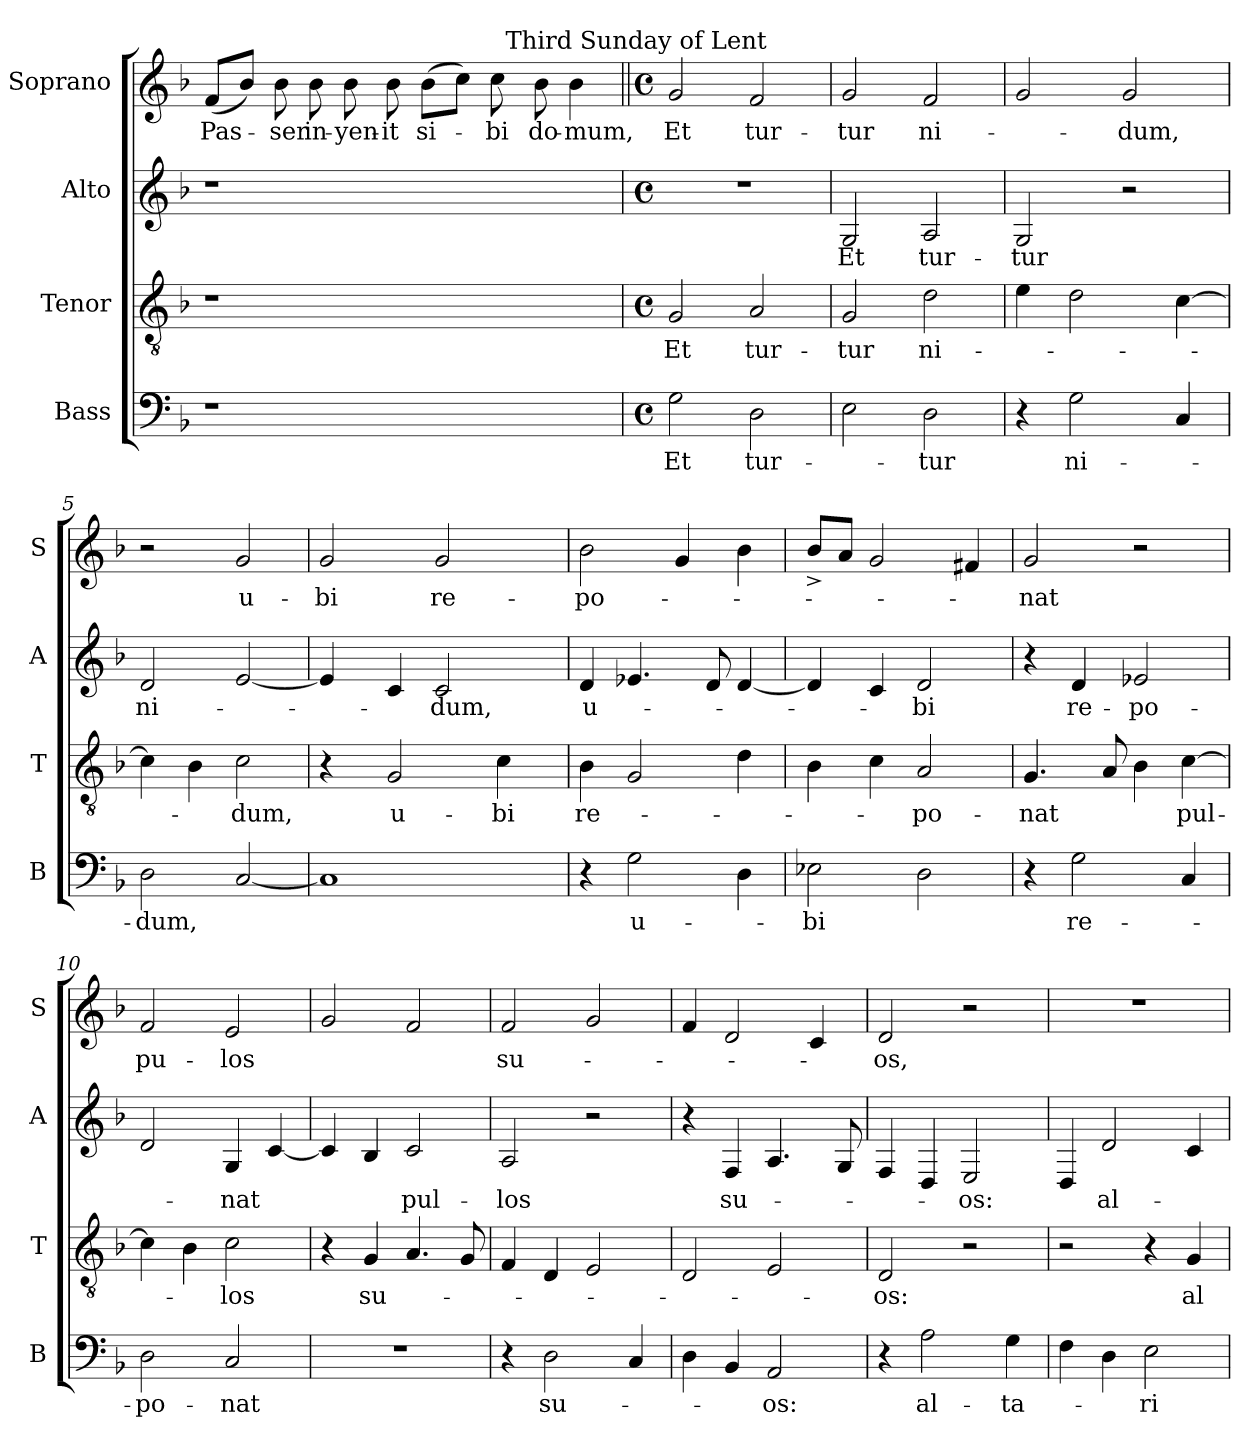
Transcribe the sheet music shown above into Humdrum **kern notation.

**kern	**text	**kern	**text	**kern	**text	**kern	**text
*part4	*part4	*part3	*part3	*part2	*part2	*part1	*part1
*staff4	*staff4	*staff3	*staff3	*staff2	*staff2	*staff1	*staff1
*I"Bass	*	*I"Tenor	*	*I"Alto	*	*I"Soprano	*
*I'B	*	*I'T	*	*I'A	*	*I'S	*
!!LO:PB:g=z
*stria5	*	*stria5	*	*stria5	*	*stria5	*
*clefF4	*	*clefGv2	*	*clefG2	*	*clefG2	*
*k[b-]	*	*k[b-]	*	*k[b-]	*	*k[b-]	*
*F:	*	*F:	*	*F:	*	*F:	*
=1	=1	=1	=1	=1	=1	=1	=1
!LO:N:vis=1	!	!LO:N:vis=1	!	!LO:N:vis=1	!	!	!LO:LY:b:cj
*	*	*	*	*	*	*^	*
1r	.	1r	.	1r	.	(<8f/L	1ryy	Pas-
.	.	.	.	.	.	8b-/J)	.	.
!	!	!	!	!	!	!	!	!LO:LY:b:cj
.	.	.	.	.	.	8b-\	.	-ser
!	!	!	!	!	!	!	!	!LO:LY:b
.	.	.	.	.	.	8b-\	.	in-
!	!	!	!	!	!	!	!	!LO:LY:b:cj
.	.	.	.	.	.	8b-\	.	-yen-
!	!	!	!	!	!	!	!	!LO:LY:b:rj
.	.	.	.	.	.	8b-\	.	-it
!	!	!	!	!	!	!	!	!LO:LY:b:cj
.	.	.	.	.	.	(>8b-\L	.	si-
.	.	.	.	.	.	8cc\J)	.	.
!	!	!	!	!	!	!	!	!LO:LY:b:cj
2ryy	.	2ryy	.	2ryy	.	8cc\	32ryy	-bi
!	!	!	!	!	!	!	!LO:TX:a:t=Third Sunday of Lent	!
.	.	.	.	.	.	.	4...ryy	.
!	!	!	!	!	!	!	!	!LO:LY:b
.	.	.	.	.	.	8b-\	.	do-
!	!	!	!	!	!	!	!	!LO:LY:b:cj
.	.	.	.	.	.	4b-\	.	-mum,
*	*	*	*	*	*	*v	*v	*
=2	=2||	=2	=2||	=2	=2||	=2||	=2||
*M4/4	*	*M4/4	*	*M4/4	*	*M4/4	*
*met(c)	*	*met(c)	*	*met(c)	*	*met(c)	*
*	*	*	*	*	*	*^	*
!	!LO:LY:b:cj	!	!LO:LY:b:cj	!	!	!	!	!LO:LY:b:cj
*	*	*	*	*	*	*v	*v	*
2G\	Et	2G/	Et	1r	.	2g/	Et
!	!LO:LY:b:cj	!	!LO:LY:b:cj	!	!	!	!LO:LY:b:cj
2D\	tur-	2A/	tur-	.	.	2f/	tur-
=3	=3	=3	=3	=3	=3	=3	=3
!	!	!	!LO:LY:b:cj	!	!LO:LY:b:cj	!	!LO:LY:b:cj
2E\	.	2G/	-tur	2G/	Et	2g/	-tur
!	!LO:LY:b:cj	!	!LO:LY:b:cj	!	!LO:LY:b:cj	!	!LO:LY:b:cj
2D\	-tur	2d\	ni-	2A/	tur-	2f/	ni-
=4	=4	=4	=4	=4	=4	=4	=4
!	!	!	!	!	!LO:LY:b:cj	!	!
4r	.	4e\	.	2G/	-tur	2g/	.
!	!LO:LY:b:cj	!	!	!	!	!	!
2G\	ni-	2d\	.	.	.	.	.
!	!	!	!	!	!	!	!LO:LY:b:cj
.	.	.	.	2r	.	2g/	-dum,
4C/	.	[>4c\	.	.	.	.	.
=5	=5	=5	=5	=5	=5	=5	=5
!	!LO:LY:b	!	!	!	!LO:LY:b:cj	!	!
2D\	-dum,	4c\]	.	2d/	ni-	2r	.
.	.	4B-\	.	.	.	.	.
!	!	!	!LO:LY:b:cj	!	!	!	!LO:LY:b:cj
[>2C/	.	2c\	-dum,	[>2e/	.	2g/	u-
!!LO:LB:g=z
=6	=6	=6	=6	=6	=6	=6	=6
!	!	!	!	!	!	!	!LO:LY:b:cj
*^	*	*	*	*	*	*	*
1C]	16ryy	.	4r	.	4e/]	.	2g/	-bi
.	64ryy	.	.	.	.	.	.	.
.	2ryy	.	.	.	.	.	.	.
!	!	!	!	!LO:LY:b:cj	!	!	!	!
.	.	.	2G/	u-	4c/	.	.	.
!	!	!	!	!	!	!LO:LY:b:cj	!	!LO:LY:b:cj
.	.	.	.	.	2c/	-dum,	2g/	re-
.	4ryy	.	.	.	.	.	.	.
!	!	!	!	!LO:LY:b:cj	!	!	!	!
.	.	.	4c\	-bi	.	.	.	.
.	8ryy	.	.	.	.	.	.	.
.	32.ryy	.	.	.	.	.	.	.
=7	=7	=7	=7	=7	=7	=7	=7	=7
!	!	!	!	!LO:LY:b:cj	!	!LO:LY:b:cj	!	!LO:LY:b:cj
*v	*v	*	*	*	*	*	*	*
4r	.	4B-\	re-	4d/	u-	2b-\	-po-
!	!LO:LY:b:cj	!	!	!	!	!	!
2G\	u-	2G/	.	4.e-X/	.	.	.
.	.	.	.	.	.	4g/	.
.	.	.	.	8d/	.	.	.
4D\	.	4d\	.	[<4d/	.	4b-\	.
=8	=8	=8	=8	=8	=8	=8	=8
!	!LO:LY:b:cj	!	!	!	!	!	!
2E-X\	-bi	4B-\	.	4d/]	.	8b-^>/L	.
.	.	.	.	.	.	8a/J	.
.	.	4c\	.	4c/	.	2g/	.
!	!	!	!LO:LY:b:cj	!	!LO:LY:b:cj	!	!
2D\	.	2A/	-po-	2d/	-bi	.	.
.	.	.	.	.	.	4f#X/	.
=9	=9	=9	=9	=9	=9	=9	=9
!	!	!	!LO:LY:b:cj	!	!	!	!LO:LY:b:cj
4r	.	4.G/	-nat	4r	.	2g/	-nat
!	!LO:LY:b:cj	!	!	!	!LO:LY:b:cj	!	!
2G\	re-	.	.	4d/	re-	.	.
.	.	8A/	.	.	.	.	.
!	!	!	!	!	!LO:LY:b:cj	!	!
.	.	4B-\	.	2e-X/	-po-	2r	.
!	!	!	!LO:LY:b:cj	!	!	!	!
4C/	.	[>4c\	pul-	.	.	.	.
=10	=10	=10	=10	=10	=10	=10	=10
!	!LO:LY:b:cj	!	!	!	!	!	!LO:LY:b:cj
2D\	-po-	4c\]	.	2d/	.	2f/	pu-
.	.	4B-\	.	.	.	.	.
!	!LO:LY:b:cj	!	!LO:LY:b:cj	!	!LO:LY:b:cj	!	!LO:LY:b:cj
2C/	-nat	2c\	-los	4G/	-nat	2e/	-los
.	.	.	.	[<4c/	.	.	.
=11	=11	=11	=11	=11	=11	=11	=11
1r	.	4r	.	4c/]	.	2g/	.
!	!	!	!LO:LY:b:cj	!	!	!	!
.	.	4G/	su-	4B-/	.	.	.
!	!	!	!	!	!LO:LY:b:cj	!	!
.	.	4.A/	.	2c/	pul-	2f/	.
.	.	8G/	.	.	.	.	.
!!LO:LB:g=z
=12	=12	=12	=12	=12	=12	=12	=12
!	!	!	!	!	!LO:LY:b:cj	!	!LO:LY:b:cj
4r	.	4F/	.	2A/	-los	2f/	su-
!	!LO:LY:b:cj	!	!	!	!	!	!
2D\	su-	4D/	.	.	.	.	.
.	.	2E/	.	2r	.	2g/	.
4C/	.	.	.	.	.	.	.
=13	=13	=13	=13	=13	=13	=13	=13
4D\	.	2D/	.	4r	.	4f/	.
!	!	!	!	!	!LO:LY:b:cj	!	!
4BB-/	.	.	.	4F/	su-	2d/	.
!	!LO:LY:b:cj	!	!	!	!	!	!
2AA/	-os:	2E/	.	4.A/	.	.	.
.	.	.	.	.	.	4c/	.
.	.	.	.	8G/	.	.	.
=14	=14	=14	=14	=14	=14	=14	=14
!	!	!	!LO:LY:b:cj	!	!	!	!LO:LY:b:cj
4r	.	2D/	-os:	4F/	.	2d/	-os,
!	!LO:LY:b:cj	!	!	!	!	!	!
2A\	al-	.	.	4D/	.	.	.
!	!	!	!	!	!LO:LY:b:cj	!	!
.	.	2r	.	2E/	-os:	2r	.
!	!LO:LY:b:cj	!	!	!	!	!	!
4G\	-ta-	.	.	.	.	.	.
=15	=15	=15	=15	=15	=15	=15	=15
4F\	.	2r	.	4D/	.	1r	.
!	!	!	!	!	!LO:LY:b:cj	!	!
4D\	.	.	.	2d/	al-	.	.
!	!LO:LY:b:cj	!	!	!	!	!	!
2E\	-ri-	4r	.	.	.	.	.
!	!	!	!LO:LY:b:cj	!	!	!	!
.	.	4G/	al-	4c/	.	.	.
=	=	=	=	=	=	=	=
*-	*-	*-	*-	*-	*-	*-	*-
